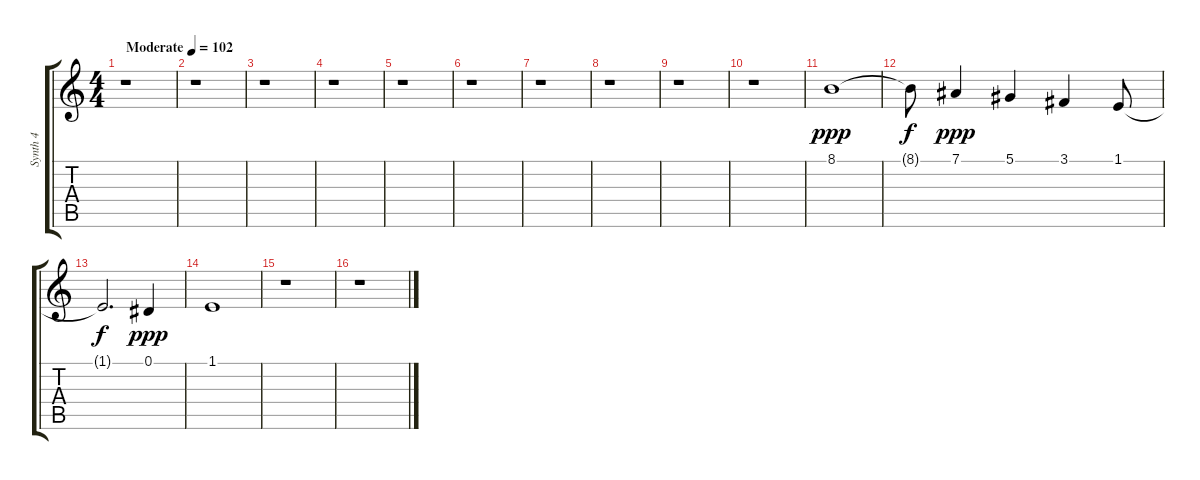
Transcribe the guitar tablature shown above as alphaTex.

\track ("Synth 4" "Synth 4") {instrument synthbrass2}
\staff {score tabs}
\tuning (Eb4 Bb3 Gb3 Db3 Ab2 Eb2) {hide}
\ts (4 4)
\tempo (102 "Moderate")
\clef g2
\ks c
r.1{dy ppp instrument synthbrass2} |
r.1 |
r.1 |
r.1 |
r.1 |
r.1 |
r.1 |
r.1 |
r.1 |
r.1 |
8.1.1 |
8.1{t}.8{dy f} 7.1.4{dy ppp} 5.1.4 3.1.4 1.1.8 |
1.1{t}.2{d dy f} 0.1.4{dy ppp} |
1.1.1 |
r.1 |
r.1
